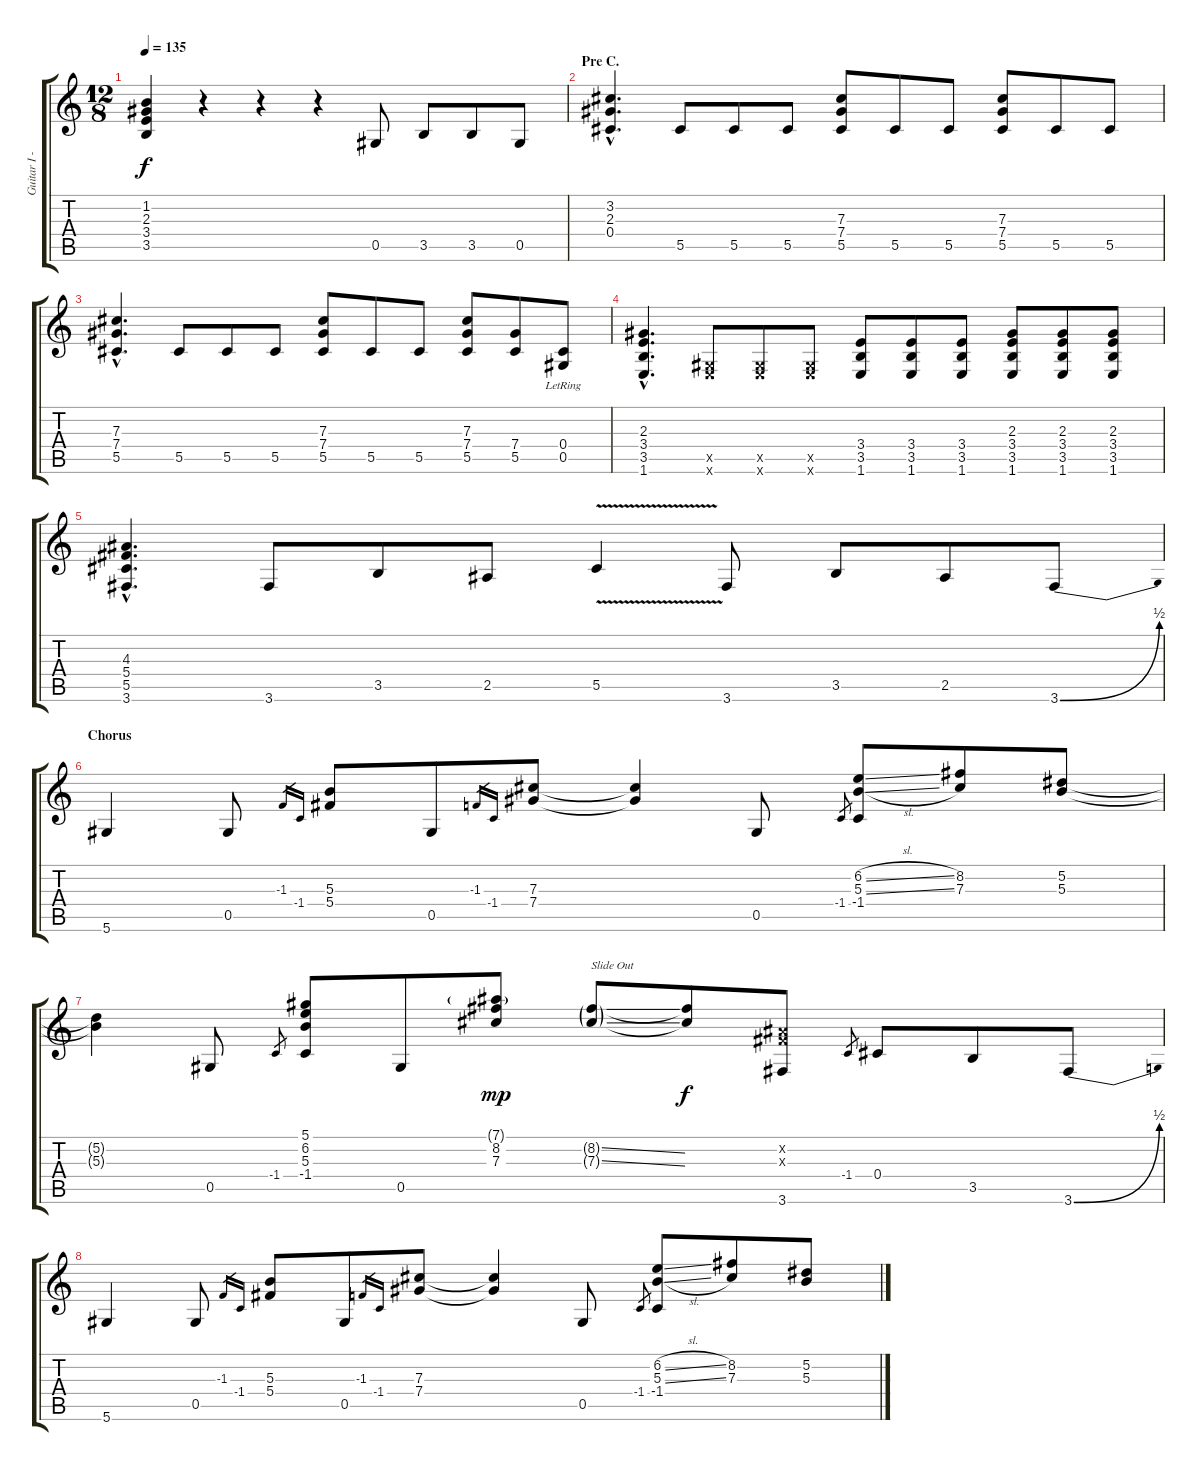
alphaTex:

\track ("Guitar I - Frank DiConstanza" "Guitar I -") {instrument distortionguitar}
\staff {score tabs}
\tuning (Eb4 Bb3 Gb3 Db3 Ab2 Eb2) {hide}
\ts (12 8)
\tempo 135
\clef g2
\ks c
(1.2 2.3 3.4 3.5).4{dy f} r.4 r.4 r.4 0.5.8 3.5.8 3.5.8 0.5.8 |
\section ("" "Pre C.")
(3.2{hac} 2.3{hac} 0.4{hac}).4{d} 5.5.8 5.5.8 5.5.8 (7.3 7.4 5.5).8 5.5.8 5.5.8 (7.3 7.4 5.5).8 5.5.8 5.5.8 |
(7.3{hac} 7.4{hac} 5.5{hac}).4{d} 5.5.8 5.5.8 5.5.8 (7.3 7.4 5.5).8 5.5.8 5.5.8 (7.3 7.4 5.5).8 (7.4 5.5).8 (0.4 0.5{lr}).8 |
(2.3{hac} 3.4{hac} 3.5{hac} 1.6{hac}).4{d} (0.5{x} 1.6{x}).8 (0.5{x} 1.6{x}).8 (0.5{x} 1.6{x}).8 (3.4 3.5 1.6).8 (3.4 3.5 1.6).8 (3.4 3.5 1.6).8 (2.3 3.4 3.5 1.6).8 (2.3 3.4 3.5 1.6).8 (2.3 3.4 3.5 1.6).8 |
(4.3{hac} 5.4{hac} 5.5{hac} 3.6{hac}).4{d} 3.6.8 3.5.8 2.5.8 5.5{v}.4 3.6.8 3.5.8 2.5.8 3.6{be (bend 0 0 60 2)}.8 |
\section ("" "Chorus")
5.6.4 0.5.8 -1.3.16{gr} -1.4.16{gr} (5.3 5.4).8 0.5.8 -1.3.16{gr} -1.4.16{gr} (7.3 7.4).8 (7.3{t} 7.4{t}).4 0.5.8 -1.4.8{gr} (6.2{sl} 5.3{sl} -1.4).8 (8.2 7.3).8 (5.2 5.3).8 |
(5.2{t} 5.3{t}).4 0.5.8 -1.4.8{gr} (5.1 6.2 5.3 -1.4).8 0.5.8 (7.1{g} 8.2 7.3).8{dy mp} (8.2{ss g} 7.3{ss g}).8{txt "Slide Out"} (8.2{t} 7.3{t}).8{dy f} (0.2{x} 0.3{x} 3.6).8 -1.4.8{gr} 0.4.8 3.5.8 3.6{be (bend 0 0 60 2)}.8 |
5.6.4 0.5.8 -1.3.16{gr} -1.4.16{gr} (5.3 5.4).8 0.5.8 -1.3.16{gr} -1.4.16{gr} (7.3 7.4).8 (7.3{t} 7.4{t}).4 0.5.8 -1.4.8{gr} (6.2{sl} 5.3{sl} -1.4).8 (8.2 7.3).8 (5.2 5.3).8
